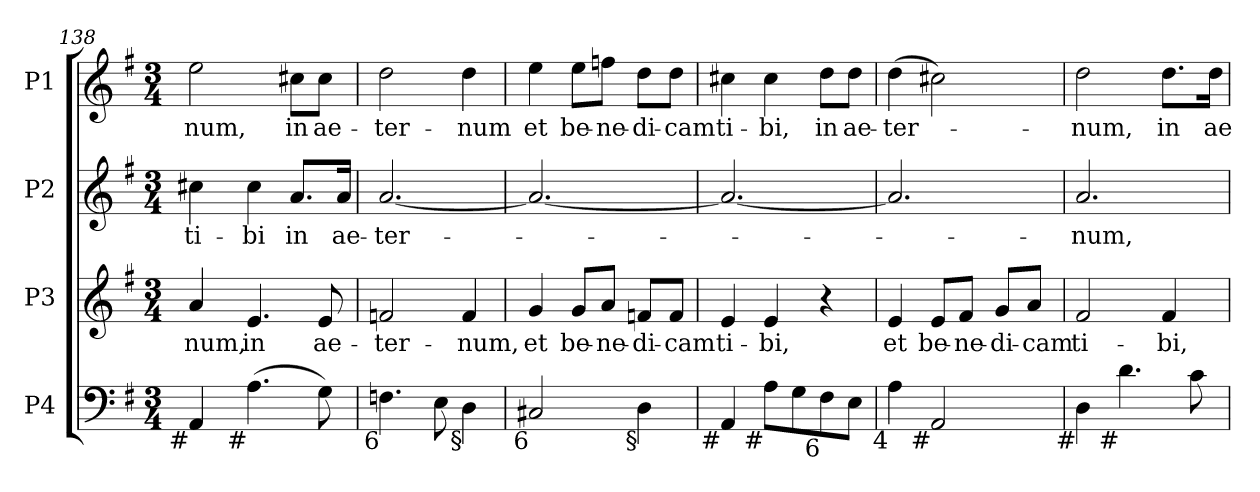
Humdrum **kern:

**kern	**kern	**text	**kern	**text	**kern	**text
*part4	*part3	*part3	*part2	*part2	*part1	*part1
*staff4	*staff3	*staff3	*staff2	*staff2	*staff1	*staff1
*I"P4	*I"P3	*	*I"P2	*	*I"P1	*
*clefF4	*clefG2	*	*clefG2	*	*clefG2	*
*k[f#]	*k[f#]	*	*k[f#]	*	*k[f#]	*
*G:	*G:	*	*G:	*	*G:	*
*M3/4	*M3/4	*	*M3/4	*	*M3/4	*
=138	=138	=138	=138	=138	=138	=138
!	!	!LO:LY:b:color=#000000	!	!	!	!
!	!	!	!	!LO:LY:b:color=#000000	!	!
!LO:TX:b:rj:t=#	!	!	!	!	!	!
!	!	!	!	!	!	!LO:LY:b:color=#000000
4AAi/	4ai/	-num,	4cc#Xi\	ti-	2eei\	-num,
!	!	!LO:LY:b:color=#000000	!	!	!	!
!LO:TX:b:rj:t=#	!	!	!	!	!	!
!	!	!	!	!LO:LY:b:color=#000000	!	!
(4.Ai\	4.ei/	in	4cc#i\	-bi	.	.
!	!	!	!	!LO:LY:b:color=#000000	!	!
!	!	!	!	!	!	!LO:LY:b:color=#000000
.	.	.	8.ai/L	in	8cc#Xi\L	in
!	!	!LO:LY:b:color=#000000	!	!	!	!
!	!	!	!	!	!	!LO:LY:b:color=#000000
8Gi\)	8ei/	ae-	.	.	8cc#i\J	ae-
!	!	!	!	!LO:LY:b:color=#000000	!	!
.	.	.	16ai/Jk	ae-	.	.
=139	=139	=139	=139	=139	=139	=139
!	!	!LO:LY:b:color=#000000	!	!	!	!
!	!	!	!	!LO:LY:b:color=#000000	!	!
!LO:TX:b:rj:t=6	!	!	!	!	!	!
!	!	!	!	!	!	!LO:LY:b:color=#000000
4.Fni\	2fni/	-ter-	[2.ai/	-ter-	2ddi\	-ter-
8Ei\	.	.	.	.	.	.
!	!	!LO:LY:b:color=#000000	!	!	!	!
!LO:TX:b:rj:t=§	!	!	!	!	!	!
!	!	!	!	!	!	!LO:LY:b:color=#000000
4Di\	4fi/	-num,	.	.	4ddi\	-num
=140	=140	=140	=140	=140	=140	=140
!	!	!LO:LY:b:color=#000000	!	!	!	!
!LO:TX:b:rj:t=6	!	!	!	!	!	!
!	!	!	!	!	!	!LO:LY:b:color=#000000
2C#Xi/	4gi/	et	2.ai/_	.	4eei\	et
!	!	!LO:LY:b:color=#000000	!	!	!	!
!	!	!	!	!	!	!LO:LY:b:color=#000000
.	8gi/L	be-	.	.	8eei\L	be-
!	!	!LO:LY:b:color=#000000	!	!	!	!
!	!	!	!	!	!	!LO:LY:b:color=#000000
.	8ai/J	-ne-	.	.	8ffi\J	-ne-
!	!	!LO:LY:b:color=#000000	!	!	!	!
!LO:TX:b:rj:t=§	!	!	!	!	!	!
!	!	!	!	!	!	!LO:LY:b:color=#000000
4Di\	8fni/L	-di-	.	.	8ddi\L	-di-
!	!	!LO:LY:b:color=#000000	!	!	!	!
!	!	!	!	!	!	!LO:LY:b:color=#000000
.	8fi/J	-cam	.	.	8ddi\J	-cam
=141	=141	=141	=141	=141	=141	=141
!	!	!LO:LY:b:color=#000000	!	!	!	!
!LO:TX:b:rj:t=#	!	!	!	!	!	!
!	!	!	!	!	!	!LO:LY:b:color=#000000
4AAi/	4ei/	ti-	2.ai/_	.	4cc#Xi\	ti-
!	!	!LO:LY:b:color=#000000	!	!	!	!
!LO:TX:b:rj:t=#	!	!	!	!	!	!
!	!	!	!	!	!	!LO:LY:b:color=#000000
8Ai\L	4ei/	-bi,	.	.	4cc#i\	-bi,
8Gi\	.	.	.	.	.	.
!LO:TX:b:rj:t=6	!	!	!	!	!	!
!	!	!	!	!	!	!LO:LY:b:color=#000000
8F#i\	4r	.	.	.	8ddi\L	in
!	!	!	!	!	!	!LO:LY:b:color=#000000
8Ei\J	.	.	.	.	8ddi\J	ae-
=142	=142	=142	=142	=142	=142	=142
!	!	!LO:LY:b:color=#000000	!	!	!	!
!LO:TX:b:rj:t=4	!	!	!	!	!	!
!	!	!	!	!	!	!LO:LY:b:color=#000000
4Ai\	4ei/	et	2.ai/]	.	(4ddi\	-ter-
!LO:TX:b:rj:t=#	!	!	!	!	!	!
!	!	!LO:LY:b:color=#000000	!	!	!	!
2AAi/	8ei/L	be-	.	.	2cc#Xi\)	.
!	!	!LO:LY:b:color=#000000	!	!	!	!
.	8f#i/J	-ne-	.	.	.	.
!	!	!LO:LY:b:color=#000000	!	!	!	!
.	8gi/L	-di-	.	.	.	.
!	!	!LO:LY:b:color=#000000	!	!	!	!
.	8ai/J	-cam	.	.	.	.
=143	=143	=143	=143	=143	=143	=143
!	!	!LO:LY:b:color=#000000	!	!	!	!
!	!	!	!	!LO:LY:b:color=#000000	!	!
!LO:TX:b:rj:t=#	!	!	!	!	!	!
!	!	!	!	!	!	!LO:LY:b:color=#000000
4Di\	2f#i/	ti-	2.ai/	-num,	2ddi\	-num,
!LO:TX:b:rj:t=#	!	!	!	!	!	!
4.di\	.	.	.	.	.	.
!	!	!LO:LY:b:color=#000000	!	!	!	!
!	!	!	!	!	!	!LO:LY:b:color=#000000
.	4f#i/	-bi,	.	.	8.ddi\L	in
8ci\	.	.	.	.	.	.
!	!	!	!	!	!	!LO:LY:b:color=#000000
.	.	.	.	.	16ddi\Jk	ae-
=	=	=	=	=	=	=
*-	*-	*-	*-	*-	*-	*-
